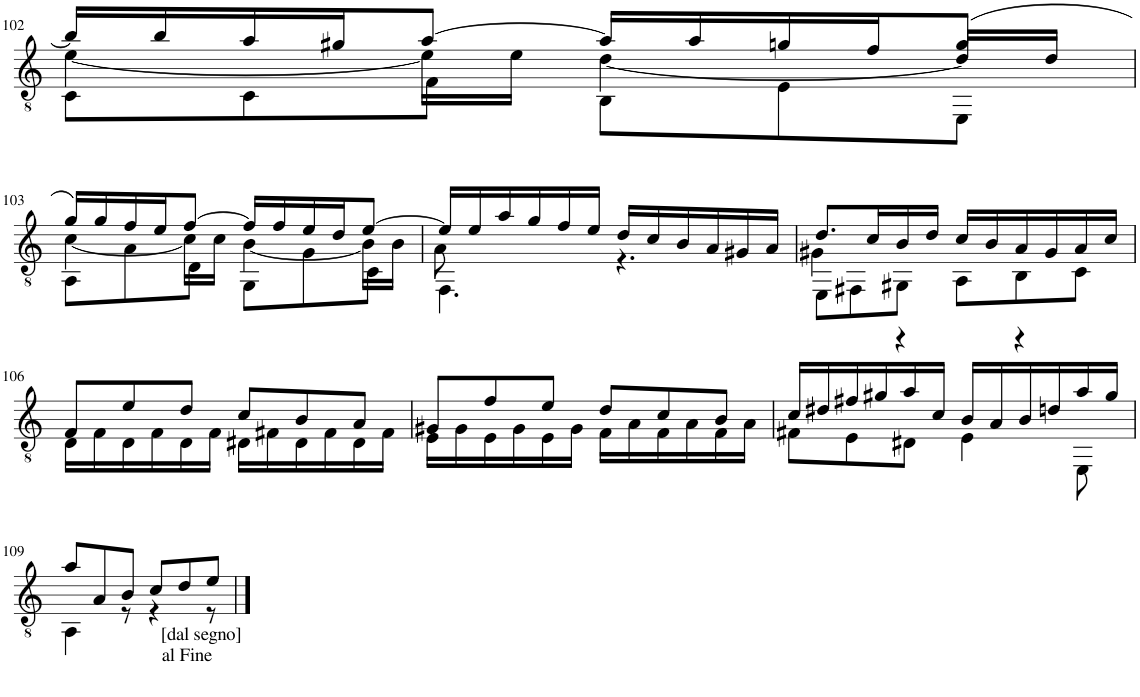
**kern
*part1
*staff1
*I"Chitarra
!!LO:PB:g=z
*clefGv2
*k[]
*M6/8
=102
*^
*	*^
16b/LL]	8C\L	[4e\
16b/	.	.
16a/	8C\	.
16g#X/J	.	.
[8a/J	8F\J	16e\LL]
.	.	16e\JJ
16a/LL]	8BB\L	[4d\
16a/	.	.
16gn/	8E\	.
16f/J	.	.
(8g/J	8EE\J	16d/LL]
.	.	16d/JJ
!!LO:LB:g=z	!!	!!
=103	=103	=103
16g/LL)	8AA\L	[4c\
16g/	.	.
16f/	8A\	.
16e/J	.	.
[8f/J	8D\J	16c\LL]
.	.	16c\JJ
16f/LL]	8GG\L	[4B\
16f/	.	.
16e/	8G\	.
16d/J	.	.
[8e/J	8C\J	16B\LL]
.	.	16B\JJ
=104	=104	=104
16e/LL]	4.FF\	8A\
16e/	.	.
16a/	.	2ryy
16g/	.	.
16f/	.	.
16e/JJ	.	.
16d/LL	4.r	.
16c/	.	.
16B/	.	.
16A/	.	.
16G#X/	.	8ryy
16A/JJ	.	.
=105	=105	=105
8.d/L	8EE\L	4G#X\
.	8FF#X\	.
16c/L	.	.
16B/	8GG#X\J	4r
16d/JJ	.	.
16c/LL	8AA\L	.
16B/	.	.
16A/	8BB\	4r
16G#/	.	.
16A/	8C\J	.
16c/JJ	.	.
*	*v	*v
!!LO:LB:g=z
=106	=106
8F/L	16D\LL
.	16F\
8e/	16D\
.	16F\
8d/J	16D\
.	16F\JJ
8c/L	16D#X\LL
.	16F#X\
8B/	16D#\
.	16F#\
8A/J	16D#\
.	16F#\JJ
=107	=107
8G#X/L	16E\LL
.	16G#\
8f/	16E\
.	16G#\
8e/J	16E\
.	16G#\JJ
8d/L	16F\LL
.	16A\
8c/	16F\
.	16A\
8B/J	16F\
.	16A\JJ
=108	=108
16c/LL	8F#X\L
16d#X/	.
16f#X/	8E\
16g#X/	.
16a/	8D#X\J
16c/JJ	.
16B/LL	4E\
16A/	.
16B/	.
16dn/	.
16a/	8EE\
16g#/JJ	.
!!LO:LB:g=z	!!
=109	=109
8a/L	4AA\
8A/	.
8B/J	8r
!LO:TX:b:t=[dal segno]	!
!LO:TX:b:t=al Fine	!
8c/L	4r
8d/	.
8e/J	8r
*v	*v
==
*-
